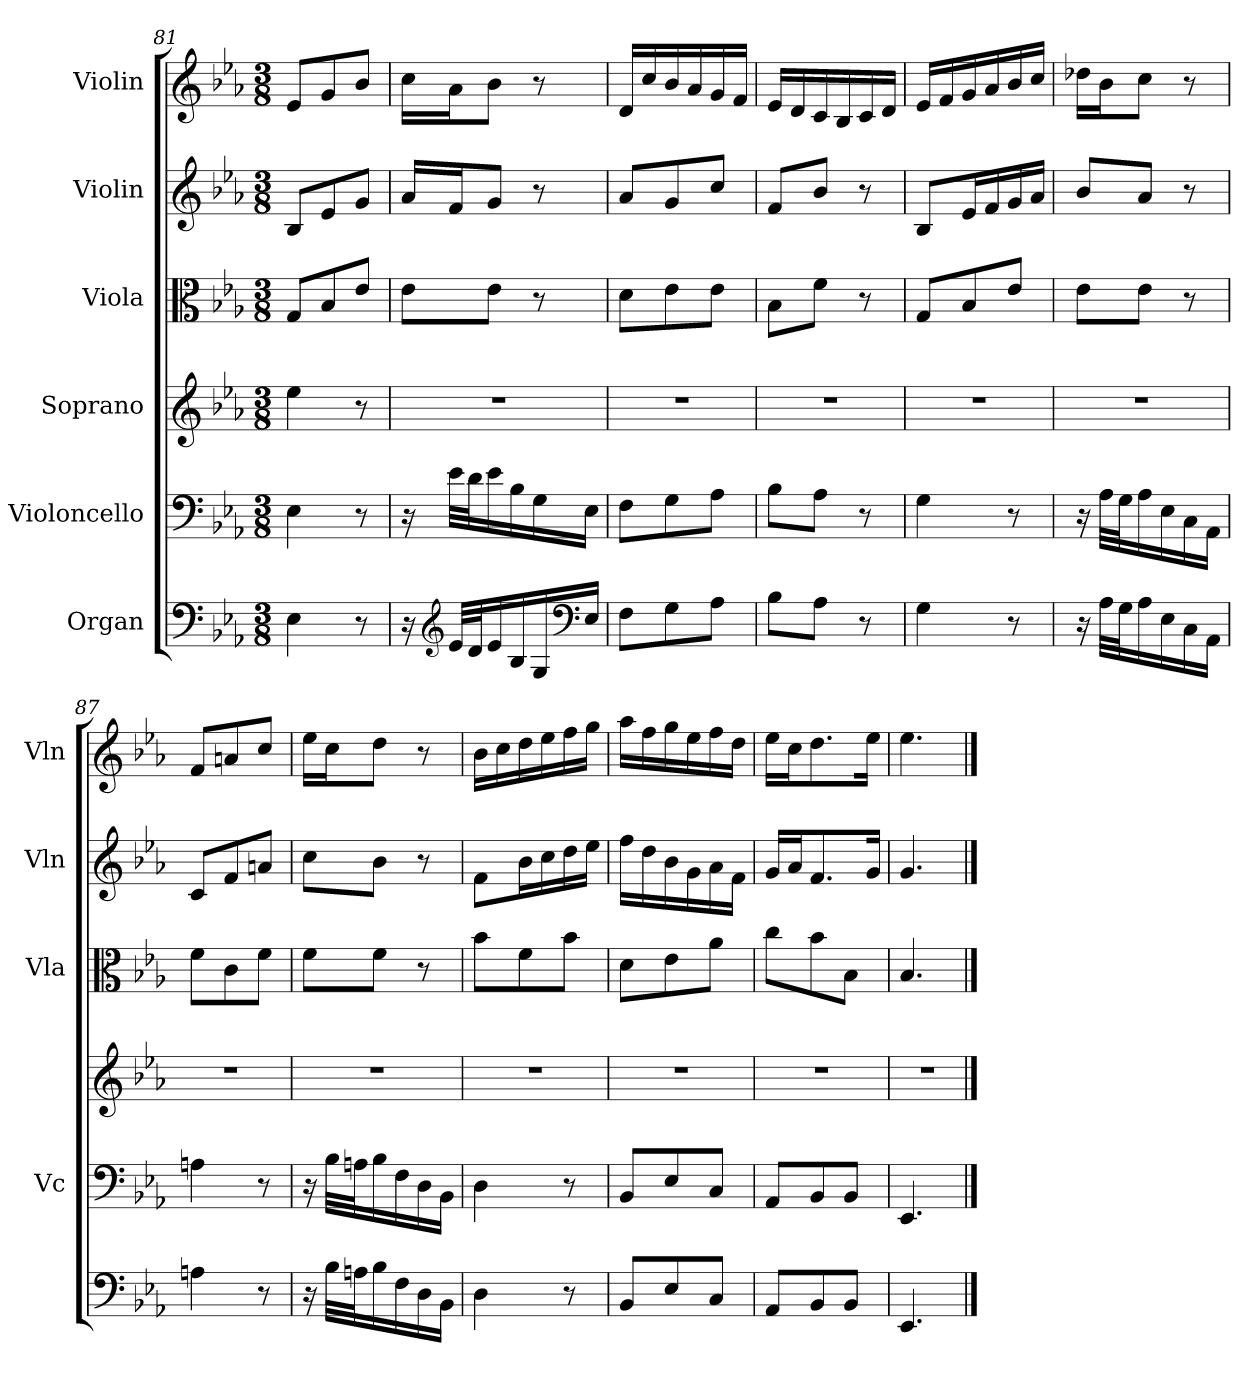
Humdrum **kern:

**kern	**kern	**kern	**kern	**kern	**kern
*part6	*part5	*part4	*part3	*part2	*part1
*staff6	*staff5	*staff4	*staff3	*staff2	*staff1
*I"Organ	*I"Violoncello	*I"Soprano	*I"Viola	*I"Violin	*I"Violin
*	*I'Vc	*	*I'Vla	*I'Vln	*I'Vln
*clefF4	*clefF4	*clefG2	*clefC3	*clefG2	*clefG2
*k[b-e-a-]	*k[b-e-a-]	*k[b-e-a-]	*k[b-e-a-]	*k[b-e-a-]	*k[b-e-a-]
*M3/8	*M3/8	*M3/8	*M3/8	*M3/8	*M3/8
=81	=81	=81	=81	=81	=81
4E-\	4E-\	4ee-\	8G/L	8B-/L	8e-/L
.	.	.	8B-/	8e-/	8g/
8r	8r	8r	8e-/J	8g/J	8b-/J
=82	=82	=82	=82	=82	=82
16r	16r	4.r	8e-\L	16a-/LL	16cc\LL
*clefG2	*	*	*	*	*
32e-/LLL	32e-\LLL	.	.	16f/J	16a-\J
32d/J	32d\J	.	.	.	.
16e-/	16e-\	.	8e-\J	8g/J	8b-\J
16B-/	16B-\	.	.	.	.
16G/	16G\	.	8r	8r	8r
*clefF4	*	*	*	*	*
16E-/JJ	16E-\JJ	.	.	.	.
=83	=83	=83	=83	=83	=83
8F\L	8F\L	4.r	8d\L	8a-/L	16d/LL
.	.	.	.	.	16cc/
8G\	8G\	.	8e-\	8g/	16b-/
.	.	.	.	.	16a-/
8A-\J	8A-\J	.	8e-\J	8cc/J	16g/
.	.	.	.	.	16f/JJ
=84	=84	=84	=84	=84	=84
8B-\L	8B-\L	4.r	8B-\L	8f/L	16e-/LL
.	.	.	.	.	16d/
8A-\J	8A-\J	.	8f\J	8b-/J	16c/
.	.	.	.	.	16B-/
8r	8r	.	8r	8r	16c/
.	.	.	.	.	16d/JJ
=85	=85	=85	=85	=85	=85
4G\	4G\	4.r	8G/L	8B-/L	16e-/LL
.	.	.	.	.	16f/
.	.	.	8B-/	16e-/L	16g/
.	.	.	.	16f/	16a-/
8r	8r	.	8e-/J	16g/	16b-/
.	.	.	.	16a-/JJ	16cc/JJ
=86	=86	=86	=86	=86	=86
16r	16r	4.r	8e-\L	8b-/L	16dd-X\LL
32A-\LLL	32A-\LLL	.	.	.	16b-\J
32G\J	32G\J	.	.	.	.
16A-\	16A-\	.	8e-\J	8a-/J	8cc\J
16E-\	16E-\	.	.	.	.
16C\	16C\	.	8r	8r	8r
16AA-\JJ	16AA-\JJ	.	.	.	.
!!LO:LB:g=z
=87	=87	=87	=87	=87	=87
4An\	4An\	4.r	8f\L	8c/L	8f/L
.	.	.	8c\	8f/	8an/
8r	8r	.	8f\J	8an/J	8cc/J
=88	=88	=88	=88	=88	=88
16r	16r	4.r	8f\L	8cc\L	16ee-\LL
32B-\LLL	32B-\LLL	.	.	.	16cc\J
32An\J	32An\J	.	.	.	.
16B-\	16B-\	.	8f\J	8b-\J	8dd\J
16F\	16F\	.	.	.	.
16D\	16D\	.	8r	8r	8r
16BB-\JJ	16BB-\JJ	.	.	.	.
=89	=89	=89	=89	=89	=89
4D\	4D\	4.r	8b-\L	8f\L	16b-\LL
.	.	.	.	.	16cc\
.	.	.	8f\	16b-\L	16dd\
.	.	.	.	16cc\	16ee-\
8r	8r	.	8b-\J	16dd\	16ff\
.	.	.	.	16ee-\JJ	16gg\JJ
=90	=90	=90	=90	=90	=90
8BB-/L	8BB-/L	4.r	8d\L	16ff\LL	16aa-\LL
.	.	.	.	16dd\	16ff\
8E-/	8E-/	.	8e-\	16b-\	16gg\
.	.	.	.	16g\	16ee-\
8C/J	8C/J	.	8a-\J	16a-\	16ff\
.	.	.	.	16f\JJ	16dd\JJ
=91	=91	=91	=91	=91	=91
8AA-/L	8AA-/L	4.r	8cc\L	16g/LL	16ee-\LL
.	.	.	.	16a-/J	16cc\J
8BB-/	8BB-/	.	8b-\	8.f/	8.dd\
8BB-/J	8BB-/J	.	8B-\J	.	.
.	.	.	.	16g/Jk	16ee-\Jk
=92	=92	=92	=92	=92	=92
4.EE-/	4.EE-/	4.r	4.B-/	4.g/	4.ee-\
==	==	==	==	==	==
*-	*-	*-	*-	*-	*-
